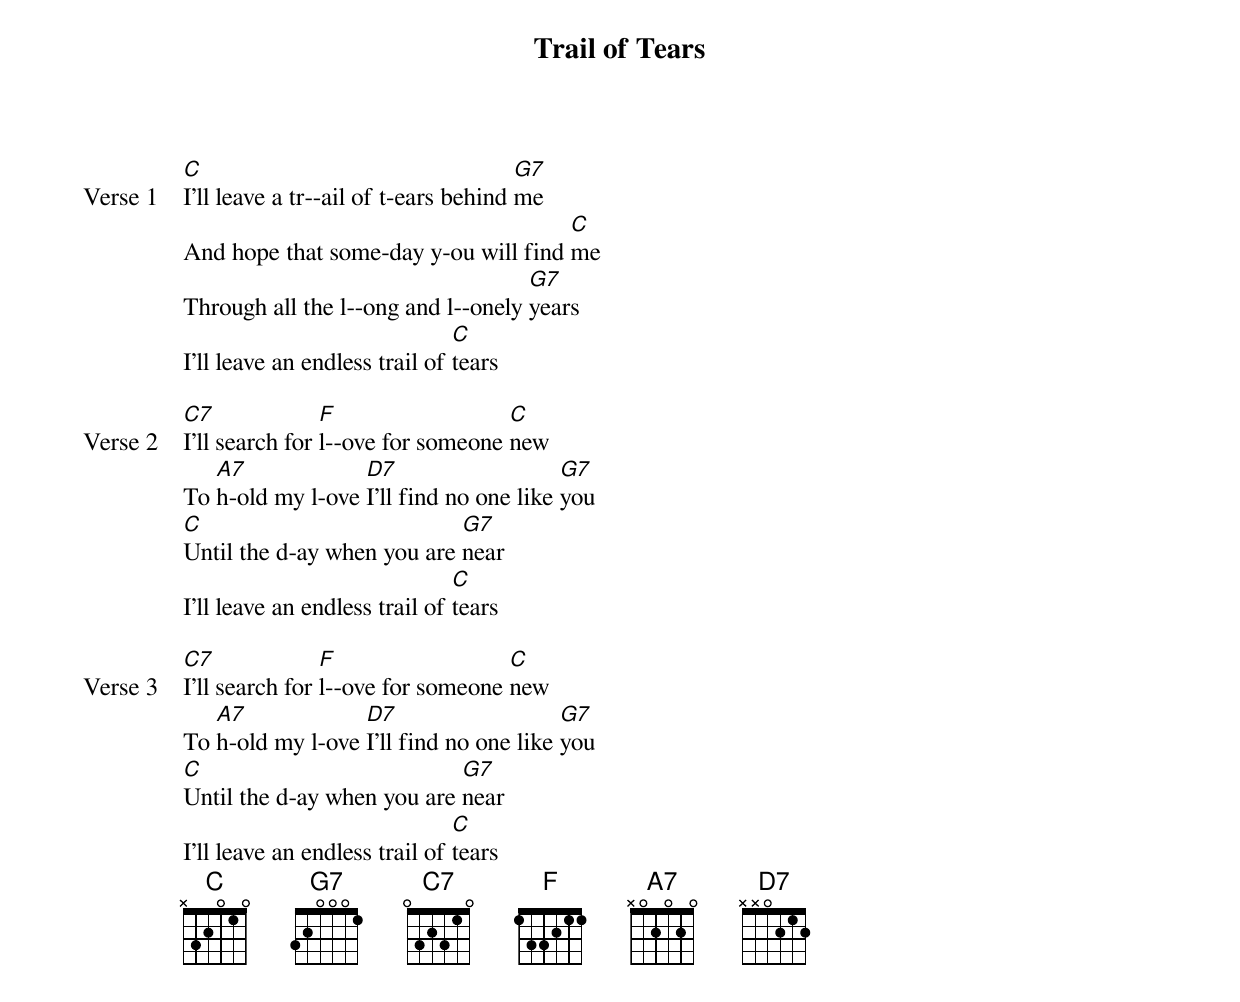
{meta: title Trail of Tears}
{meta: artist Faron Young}

{start_of_verse: Verse 1}
[C]I'll leave a tr--ail of t-ears behind [G7]me
And hope that some-day y-ou will find [C]me
Through all the l--ong and l--onely [G7]years
I'll leave an endless trail of [C]tears
{end_of_verse}

{start_of_verse: Verse 2}
[C7]I'll search for [F]l--ove for someone [C]new
To [A7]h-old my l-ove [D7]I'll find no one like [G7]you
[C]Until the d-ay when you are [G7]near
I'll leave an endless trail of [C]tears
{end_of_verse}

{start_of_verse: Verse 3}
[C7]I'll search for [F]l--ove for someone [C]new
To [A7]h-old my l-ove [D7]I'll find no one like [G7]you
[C]Until the d-ay when you are [G7]near
I'll leave an endless trail of [C]tears
{end_of_verse}
